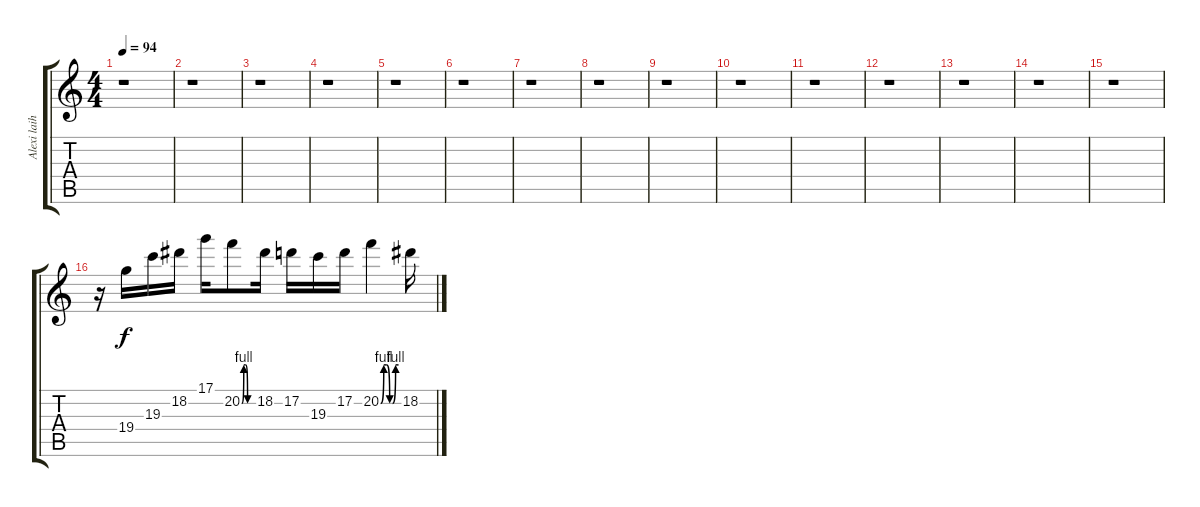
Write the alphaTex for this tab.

\track ("Alexi laiho lead" "Alexi laih") {instrument distortionguitar}
\staff {score tabs}
\tuning (D4 A3 F3 C3 G2 C2) {hide}
\ts (4 4)
\tempo 94
\clef g2
\ks c
r.1{dy f} |
r.1 |
r.1 |
r.1 |
r.1 |
r.1 |
r.1 |
r.1 |
r.1 |
r.1 |
r.1 |
r.1 |
r.1 |
r.1 |
r.1 |
r.16 19.4.16 19.3.16 18.2.16 17.1.16 20.2{be (custom 0 0 10 4 20 4 30 0 60 0)}.8 18.2.16 17.2.16 19.3.16 17.2.16 20.2{be (custom 0 0 10 4 20 4 30 0 40 0 50 4 60 4)}.4 18.2.16
